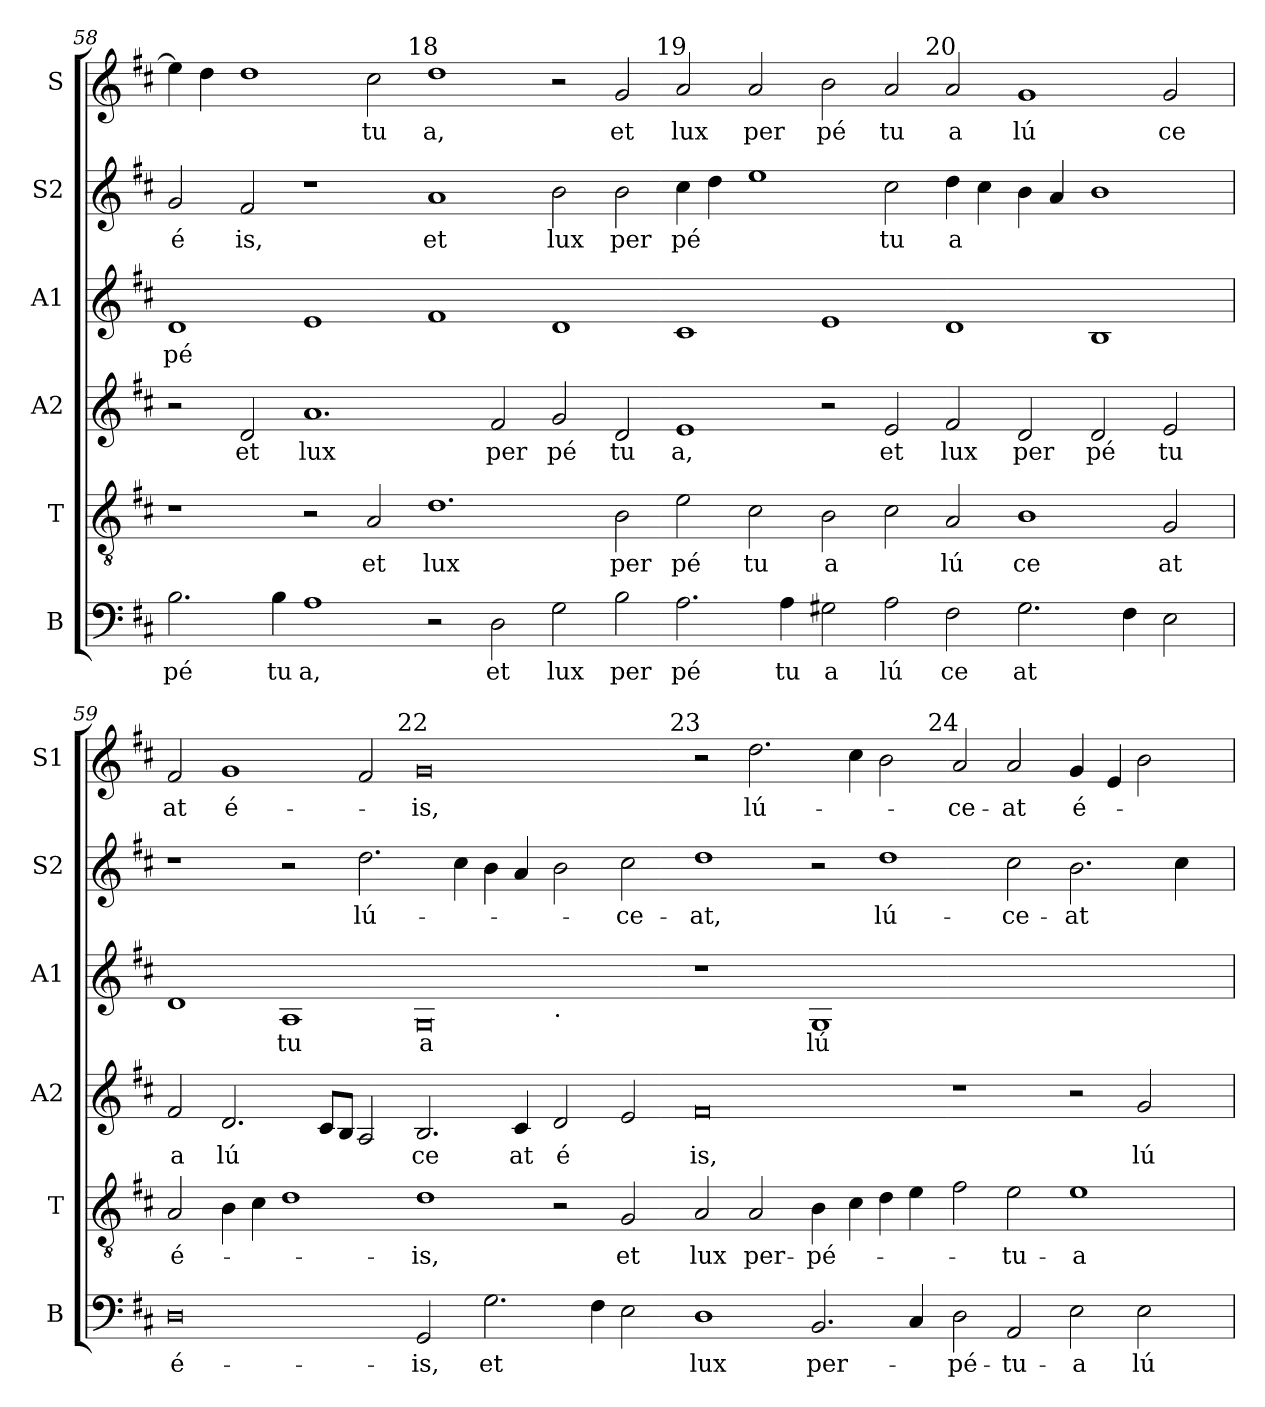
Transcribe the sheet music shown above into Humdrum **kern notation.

**kern	**text	**kern	**text	**kern	**text	**kern	**text	**kern	**text	**kern	**text
*part6	*part6	*part5	*part5	*part4	*part4	*part3	*part3	*part2	*part2	*part1	*part1
*staff6	*staff6	*staff5	*staff5	*staff4	*staff4	*staff3	*staff3	*staff2	*staff2	*staff1	*staff1
*I"B	*	*I"T	*	*I"A2	*	*I"A1	*	*I"S2	*	*I"S	*
*I'B	*	*I'T	*	*I'A2	*	*I'A1	*	*I'S2	*	*I'S1	*
!!LO:LB:g=z
*clefF4	*	*clefGv2	*	*clefG2	*	*clefG2	*	*clefG2	*	*clefG2	*
*k[f#c#]	*	*k[f#c#]	*	*k[f#c#]	*	*k[f#c#]	*	*k[f#c#]	*	*k[f#c#]	*
*D:	*	*D:	*	*D:	*	*D:	*	*D:	*	*D:	*
=58	=58	=58	=58	=58	=58	=58	=58	=58	=58	=58	=58
!	!LO:LY:b:cj	!	!	!	!	!	!LO:LY:b:cj	!	!LO:LY:b:cj	!	!
*	*	*	*	*	*	*	*	*	*	*^	*
*	*	*	*	*	*	*	*	*	*	*	*^	*
2.B\	pé	1r	.	2r	.	1d	-pé	2g/	é	4ee\]	4ryy	1...ryy	.
.	.	.	.	.	.	.	.	.	.	4dd\	16ryy	.	.
.	.	.	.	.	.	.	.	.	.	.	1ryy	.	.
!	!	!	!	!	!LO:LY:b:cj	!	!	!	!LO:LY:b:cj	!	!	!	!
.	.	.	.	2d/	et	.	.	2f#/	is,	1dd	.	.	.
!	!LO:LY:b:cj	!	!	!	!	!	!	!	!	!	!	!	!
4B\	tu	.	.	.	.	.	.	.	.	.	.	.	.
!	!LO:LY:b:cj	!	!	!	!LO:LY:b:cj	!	!	!	!	!	!	!	!
1A	a,	2r	.	1.a	lux	1e	.	1r	.	.	.	.	.
.	.	.	.	.	.	.	.	.	.	.	1ryy	.	.
!	!	!	!LO:LY:b:cj	!	!	!	!	!	!	!	!	!	!LO:LY:b:cj
.	.	2A/	et	.	.	.	.	.	.	2cc#\	.	.	-tu
!	!	!	!	!	!	!	!	!	!	!	!	!LO:TX:a:t=18	!
.	.	.	.	.	.	.	.	.	.	.	.	1ryy	.
!	!	!	!LO:LY:b:cj	!	!	!	!	!	!LO:LY:b:cj	!	!	!	!LO:LY:b:cj
2r	.	1.d	lux	.	.	1f#	.	1a	et	1dd	.	.	a,
.	.	.	.	.	.	.	.	.	.	.	1ryy	.	.
!	!LO:LY:b:cj	!	!	!	!LO:LY:b:cj	!	!	!	!	!	!	!	!
2D\	et	.	.	2f#/	per	.	.	.	.	.	.	.	.
.	.	.	.	.	.	.	.	.	.	.	.	1ryy	.
!	!LO:LY:b:cj	!	!	!	!LO:LY:b:cj	!	!	!	!LO:LY:b:cj	!	!	!	!
2G\	lux	.	.	2g/	pé	1d	.	2b\	lux	2r	.	.	.
.	.	.	.	.	.	.	.	.	.	.	1ryy	.	.
!	!LO:LY:b:cj	!	!LO:LY:b:cj	!	!LO:LY:b:cj	!	!	!	!LO:LY:b:cj	!	!	!	!LO:LY:b:cj
2B\	per	2B\	per	2d/	tu	.	.	2b\	per	2g/	.	.	et
!	!	!	!	!	!	!	!	!	!	!	!	!LO:TX:a:t=19	!
.	.	.	.	.	.	.	.	.	.	.	.	1ryy	.
!	!LO:LY:b:cj	!	!LO:LY:b:cj	!	!LO:LY:b:cj	!	!	!	!LO:LY:b:cj	!	!	!	!LO:LY:b:cj
2.A\	pé	2e\	pé	1e	a,	1c#	.	4cc#\	pé	2a/	.	.	lux
.	.	.	.	.	.	.	.	4dd\	.	.	.	.	.
.	.	.	.	.	.	.	.	.	.	.	1ryy	.	.
!	!	!	!LO:LY:b:cj	!	!	!	!	!	!	!	!	!	!LO:LY:b:cj
.	.	2c#\	tu	.	.	.	.	1ee	.	2a/	.	.	per
!	!LO:LY:b:cj	!	!	!	!	!	!	!	!	!	!	!	!
4A\	tu	.	.	.	.	.	.	.	.	.	.	.	.
.	.	.	.	.	.	.	.	.	.	.	.	1ryy	.
!	!LO:LY:b:cj	!	!LO:LY:b:cj	!	!	!	!	!	!	!	!	!	!LO:LY:b:cj
2G#X\	a	2B\	a	2r	.	1e	.	.	.	2b\	.	.	pé
.	.	.	.	.	.	.	.	.	.	.	1ryy	.	.
!	!LO:LY:b:cj	!	!	!	!LO:LY:b:cj	!	!	!	!LO:LY:b:cj	!	!	!	!LO:LY:b:cj
2A\	lú	2c#\	.	2e/	et	.	.	2cc#\	tu	2a/	.	.	tu
!	!	!	!	!	!	!	!	!	!	!	!	!LO:TX:a:t=20	!
.	.	.	.	.	.	.	.	.	.	.	.	1ryy	.
!	!LO:LY:b:cj	!	!LO:LY:b:cj	!	!LO:LY:b:cj	!	!	!	!LO:LY:b:cj	!	!	!	!LO:LY:b:cj
2F#\	ce	2A/	lú	2f#/	lux	1d	.	4dd\	a	2a/	.	.	a
.	.	.	.	.	.	.	.	4cc#\	.	.	.	.	.
.	.	.	.	.	.	.	.	.	.	.	1ryy	.	.
!	!LO:LY:b:cj	!	!LO:LY:b:cj	!	!LO:LY:b:cj	!	!	!	!	!	!	!	!LO:LY:b:cj
2.G#\	at	1B	ce	2d/	per	.	.	4b\	.	1g	.	.	lú
.	.	.	.	.	.	.	.	4a/	.	.	.	.	.
.	.	.	.	.	.	.	.	.	.	.	.	1ryy	.
!	!	!	!	!	!LO:LY:b:cj	!	!	!	!	!	!	!	!
.	.	.	.	2d/	pé	1B	.	1b	.	.	.	.	.
4F#\	.	.	.	.	.	.	.	.	.	.	.	.	.
.	.	.	.	.	.	.	.	.	.	.	2ryy	.	.
!	!	!	!LO:LY:b:cj	!	!LO:LY:b:cj	!	!	!	!	!	!	!	!LO:LY:b:cj
2E\	.	2G/	at	2e/	tu	.	.	.	.	2g/	.	.	ce
.	.	.	.	.	.	.	.	.	.	.	8.ryy	.	.
.	.	.	.	.	.	.	.	.	.	.	.	8ryy	.
!!LO:LB:g=z	!!	!!
=59	=59	=59	=59	=59	=59	=59	=59	=59	=59	=59	=59	=59	=59
!	!LO:LY:b:cj	!	!LO:LY:b:cj	!	!LO:LY:b:cj	!	!	!	!	!	!	!	!LO:LY:b:cj
*	*	*	*	*^	*	*^	*	*	*	*	*	*	*
0D	é-	2A/	é-	2f#/	32.ryy	a	1d	0.ryy	.	1r	.	2f#/	1...ryy	1ryy	at
.	.	.	.	.	1ryy	.	.	.	.	.	.	.	.	.	.
!	!	!	!	!	!	!LO:LY:b:cj	!	!	!	!	!	!	!	!	!LO:LY:b:rj
.	.	4B\	.	2.d/	.	lú	.	.	.	.	.	1g	.	.	é-
.	.	4c#\	.	.	.	.	.	.	.	.	.	.	.	.	.
!	!	!	!	!	!	!	!	!	!LO:LY:b:cj	!	!	!	!	!	!
.	.	1d	.	.	.	.	1A	.	tu	2r	.	.	.	1ryy	.
.	.	.	.	.	1ryy	.	.	.	.	.	.	.	.	.	.
.	.	.	.	8c#/L	.	.	.	.	.	.	.	.	.	.	.
.	.	.	.	8B/J	.	.	.	.	.	.	.	.	.	.	.
!	!	!	!	!	!	!	!	!	!	!	!LO:LY:b:cj	!	!	!	!
.	.	.	.	2A/	.	.	.	.	.	2.dd\	lú-	2f#/	.	.	.
!	!	!	!	!	!	!	!	!	!	!	!	!	!LO:TX:a:t=22	!	!
.	.	.	.	.	.	.	.	.	.	.	.	.	1ryy	.	.
!	!LO:LY:b:cj	!	!LO:LY:b:cj	!	!	!LO:LY:b:cj	!	!	!LO:LY:b:cj	!	!	!	!	!	!LO:LY:b:cj
2GG/	-is,	1d	-is,	2.B/	.	ce	0G	.	a	.	.	0g	.	1ryy	-is,
.	.	.	.	.	1ryy	.	.	.	.	.	.	.	.	.	.
.	.	.	.	.	.	.	.	.	.	4cc#\	.	.	.	.	.
!	!LO:LY:b:cj	!	!	!	!	!	!	!	!	!	!	!	!	!	!
2.G\	et	.	.	.	.	.	.	.	.	4b\	.	.	.	.	.
!	!	!	!	!	!	!LO:LY:b:cj	!	!	!	!	!	!	!	!	!
.	.	.	.	4c#/	.	at	.	.	.	4a/	.	.	.	.	.
.	.	.	.	.	.	.	.	.	.	.	.	.	1ryy	.	.
!	!	!	!	!	!	!	!	!LO:TX:b:t=.	!	!	!	!	!	!	!
!	!	!	!	!	!	!LO:LY:b:cj	!	!	!	!	!	!	!	!	!
.	.	2r	.	2d/	.	é	.	1ryy	.	2b\	.	.	.	2ryy	.
.	.	.	.	.	1ryy	.	.	.	.	.	.	.	.	.	.
4F#\	.	.	.	.	.	.	.	.	.	.	.	.	.	.	.
!	!	!	!LO:LY:b:cj	!	!	!	!	!	!	!	!LO:LY:b:cj	!	!	!	!
2E\	.	2G/	et	2e/	.	.	.	.	.	2cc#\	-ce-	.	.	4ryy	.
.	.	.	.	.	.	.	.	.	.	.	.	.	.	16..ryy	.
!	!	!	!	!	!	!	!	!	!	!	!	!	!	!LO:TX:a:t=23	!
.	.	.	.	.	.	.	.	.	.	.	.	.	.	1ryy	.
.	.	.	.	.	.	.	.	.	.	.	.	.	1ryy	.	.
!	!LO:LY:b:cj	!	!LO:LY:b:cj	!	!	!LO:LY:b:cj	!	!	!	!	!LO:LY:b:cj	!	!	!	!
1D	lux	2A/	lux	0f#	.	is,	1r	00ryy	.	1dd	-at,	2r	.	.	.
.	.	.	.	.	1ryy	.	.	.	.	.	.	.	.	.	.
!	!	!	!LO:LY:b:cj	!	!	!	!	!	!	!	!	!	!	!	!LO:LY:b:cj
.	.	2A/	per-	.	.	.	.	.	.	.	.	2.dd\	.	.	lú-
.	.	.	.	.	.	.	.	.	.	.	.	.	.	1ryy	.
.	.	.	.	.	.	.	.	.	.	.	.	.	1ryy	.	.
!	!LO:LY:b	!	!LO:LY:b:cj	!	!	!	!	!	!LO:LY:b:cj	!	!	!	!	!	!
2.BB/	per-	4B\	-pé-	.	.	.	1G	.	lú	2r	.	.	.	.	.
.	.	.	.	.	1ryy	.	.	.	.	.	.	.	.	.	.
.	.	4c#\	.	.	.	.	.	.	.	.	.	4cc#\	.	.	.
!	!	!	!	!	!	!	!	!	!	!	!LO:LY:b:cj	!	!	!	!
.	.	4d\	.	.	.	.	.	.	.	1dd	lú-	2b\	.	.	.
4C#/	.	4e\	.	.	.	.	.	.	.	.	.	.	.	.	.
!	!	!	!	!	!	!	!	!	!	!	!	!	!	!LO:TX:a:t=24	!
.	.	.	.	.	.	.	.	.	.	.	.	.	.	1ryy	.
.	.	.	.	.	.	.	.	.	.	.	.	.	1ryy	.	.
!	!LO:LY:b:cj	!	!	!	!	!	!	!	!	!	!	!	!	!	!LO:LY:b:cj
2D\	-pé-	2f#\	.	1r	.	.	0ryy	.	.	.	.	2a/	.	.	-ce-
.	.	.	.	.	1ryy	.	.	.	.	.	.	.	.	.	.
!	!LO:LY:b:cj	!	!LO:LY:b:cj	!	!	!	!	!	!	!	!LO:LY:b:cj	!	!	!	!LO:LY:b:cj
2AA/	-tu-	2e\	-tu-	.	.	.	.	.	.	2cc#\	-ce-	2a/	.	.	-at
.	.	.	.	.	.	.	.	.	.	.	.	.	.	1ryy	.
.	.	.	.	.	.	.	.	.	.	.	.	.	1ryy	.	.
!	!LO:LY:b:cj	!	!LO:LY:b:cj	!	!	!	!	!	!	!	!LO:LY:b:cj	!	!	!	!LO:LY:b:cj
2E\	-a	1e	-a	2r	.	.	.	.	.	2.b\	-at	4g/	.	.	é-
.	.	.	.	.	2ryy	.	.	.	.	.	.	.	.	.	.
.	.	.	.	.	.	.	.	.	.	.	.	4e/	.	.	.
!	!LO:LY:b:cj	!	!	!	!	!LO:LY:b:cj	!	!	!	!	!	!	!	!	!
2E\	lú-	.	.	2g/	.	lú	.	.	.	.	.	2b\	.	.	.
.	.	.	.	.	4ryy	.	.	.	.	.	.	.	.	.	.
.	.	.	.	.	.	.	.	.	.	4cc#\	.	.	.	.	.
.	.	.	.	.	8ryy	.	.	.	.	.	.	.	.	.	.
.	.	.	.	.	.	.	.	.	.	.	.	.	.	8ryy	.
.	.	.	.	.	.	.	.	.	.	.	.	.	8ryy	.	.
.	.	.	.	.	16ryy	.	.	.	.	.	.	.	.	.	.
.	.	.	.	.	64ryy	.	.	.	.	.	.	.	.	64ryy	.
*	*	*	*	*v	*v	*	*	*	*	*	*	*v	*v	*v	*
*	*	*	*	*	*	*v	*v	*	*	*	*	*
=	=	=	=	=	=	=	=	=	=	=	=
*-	*-	*-	*-	*-	*-	*-	*-	*-	*-	*-	*-
